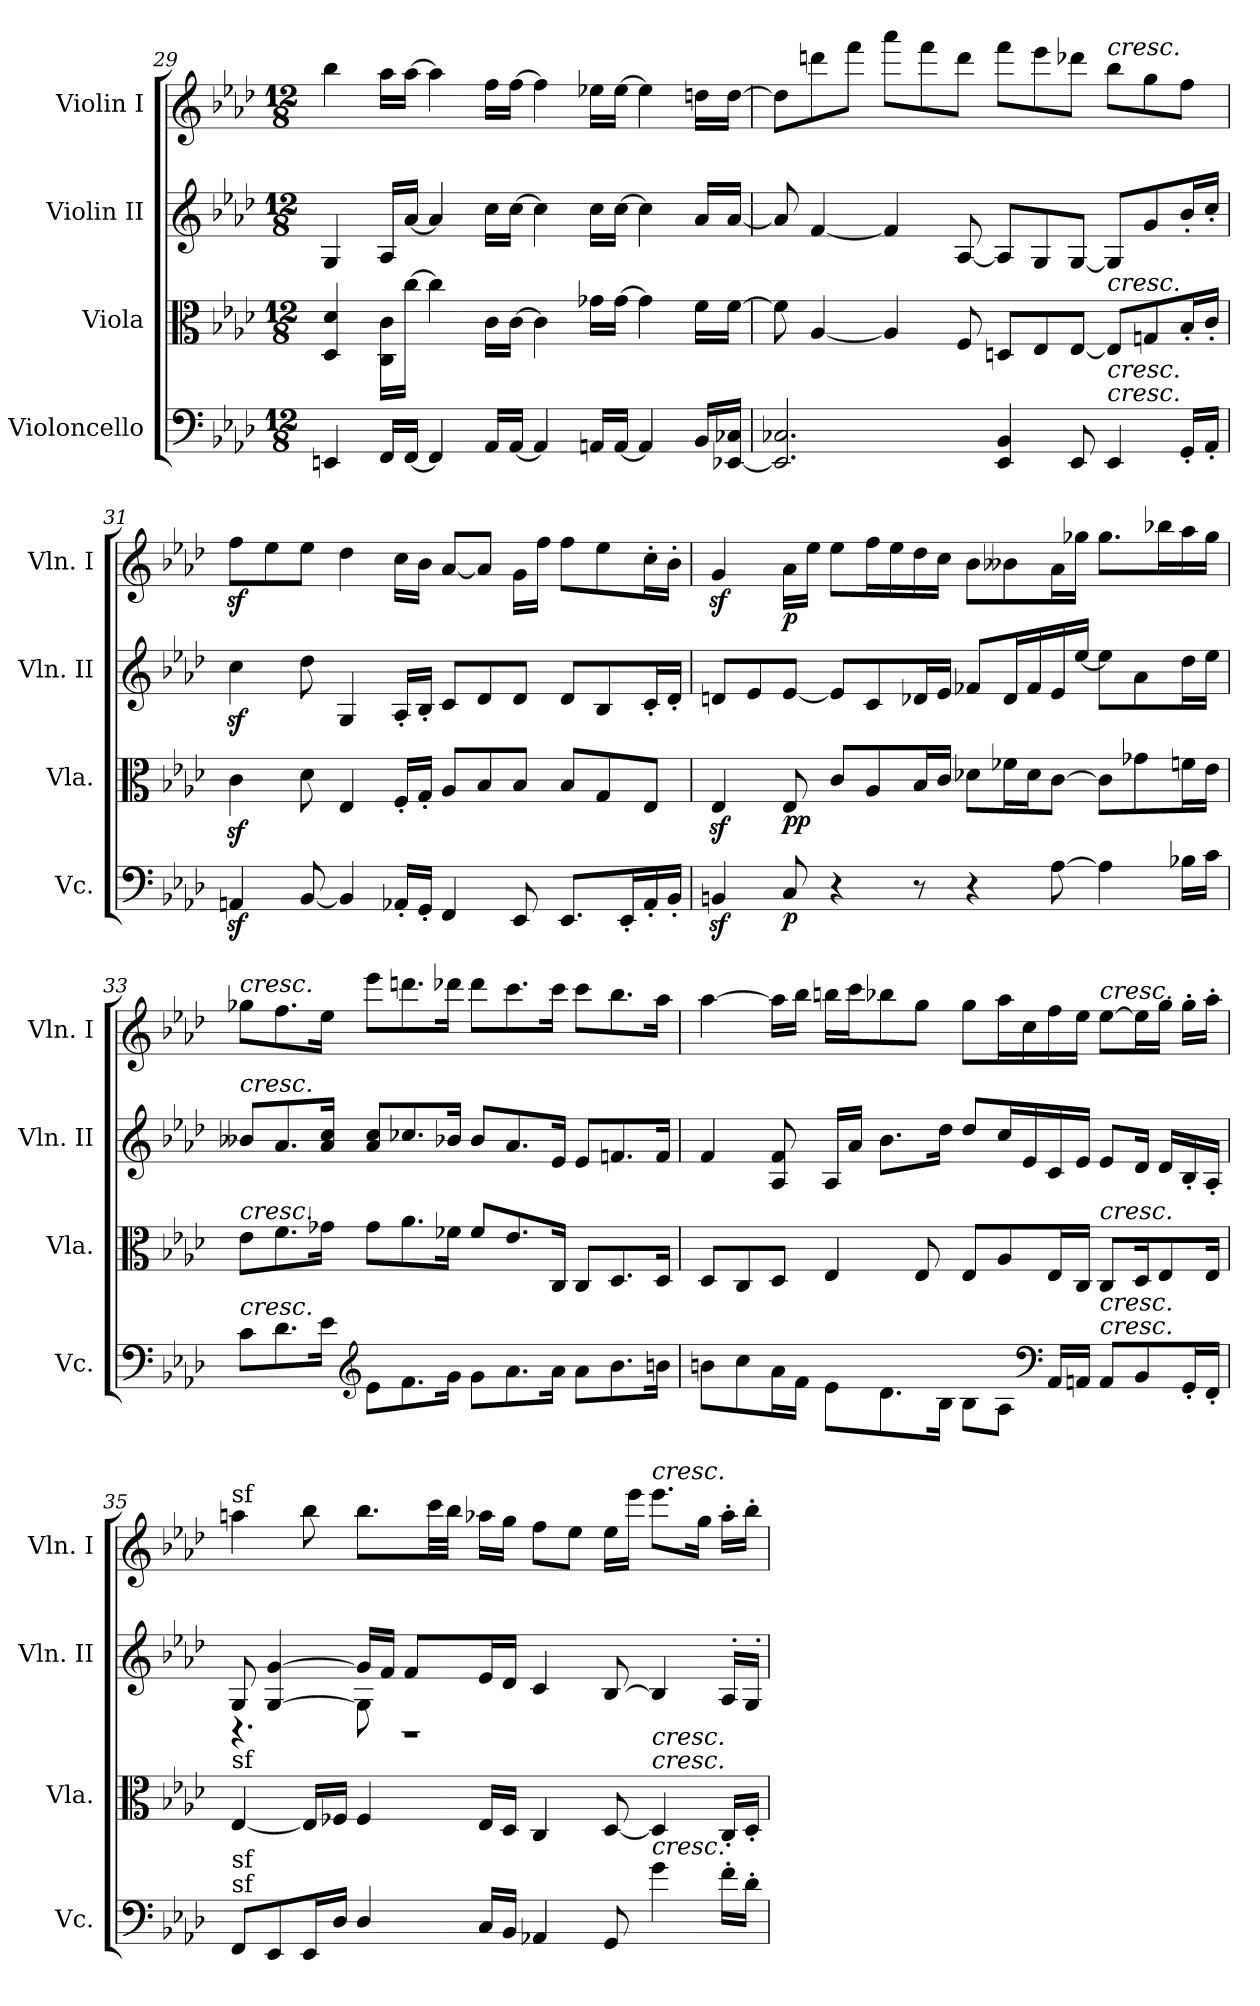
**kern	**dynam	**kern	**dynam	**kern	**kern	**dynam
*part4	*part4	*part3	*part3	*part2	*part1	*part1
*staff4	*staff4	*staff3	*staff3	*staff2	*staff1	*staff1
*I"Violoncello	*	*I"Viola	*	*I"Violin II	*I"Violin I	*
*I'Vc.	*	*I'Vla.	*	*I'Vln. II	*I'Vln. I	*
!!LO:LB:g=z
*clefF4	*	*clefC3	*	*clefG2	*clefG2	*
*k[b-e-a-d-]	*	*k[b-e-a-d-]	*	*k[b-e-a-d-]	*k[b-e-a-d-]	*
*A-:	*	*A-:	*	*A-:	*A-:	*
*M12/8	*	*M12/8	*	*M12/8	*M12/8	*
=29	=29	=29	=29	=29	=29	=29
4EEn/	.	4D-/ 4d-/	.	4G/	4bb-\	.
16FF/LL	.	16C\ 16c\LL	.	16A-/LL	16aa-\LL	.
[16FF/JJ	.	[16cc\JJ	.	[16a-/JJ	[16aa-\JJ	.
4FF/]	.	4cc\]	.	4a-/]	4aa-\]	.
16AA-/LL	.	16c\LL	.	16cc\LL	16ff\LL	.
[16AA-/JJ	.	[16c\JJ	.	[16cc\JJ	[16ff\JJ	.
4AA-/]	.	4c\]	.	4cc\]	4ff\]	.
16AAn/LL	.	16g-X\LL	.	16cc\LL	16ee-X\LL	.
[16AA/JJ	.	[16g-\JJ	.	[16cc\JJ	[16ee-\JJ	.
4AA/]	.	4g-\]	.	4cc\]	4ee-\]	.
16BB-/LL	.	16f\LL	.	16a-/LL	16ddn\LL	.
[16EE-X/ 16C-X/JJ	.	[16f\JJ	.	[16a-/JJ	[16dd\JJ	.
!!LO:PB:g=z
=30	=30	=30	=30	=30	=30	=30
2.EE-/] 2.C-X/	.	8f\]	.	8a-/]	8dd\L]	.
.	.	[4A-/	.	[4f/	8dddn\	.
.	.	.	.	.	8fff\J	.
.	.	4A-/]	.	4f/]	8aaa-\L	.
.	.	.	.	.	8fff\	.
.	.	8F/	.	[8A-/	8ddd\J	.
4EE-/ 4BB-/	.	8Dn/L	.	8A-/L]	8fff\L	.
.	.	8E-/	.	8G/	8eee-\	.
8EE-/	.	[8E-/J	.	[8G/J	8ddd-X\J	.
!	!	!	!	!	!LO:TX:a:i:t=cresc.	!
!	!	!LO:TX:a:i:t=cresc.	!	!	!	!
!LO:TX:a:i:t=cresc.	!	!	!	!	!	!
!LO:TX:a:i:t=cresc.	!	!	!	!	!	!
4EE-/	.	8E-/L]	.	8G/L]	8bb-\L	.
.	.	8Gn/	.	8g/	8gg\	.
16GG'/LL	.	16B-'/L	.	16b-'/L	8ff\J	.
16AA-'/JJ	.	16c'/JJ	.	16cc'/JJ	.	.
=31	=31	=31	=31	=31	=31	=31
4AAnz</	.	4cz<\	.	4ccz<\	8ffz<\L	.
.	.	.	.	.	8ee-\	.
[8BB-/	.	8d-\	.	8dd-\	8ee-\J	.
4BB-/]	.	4E-/	.	4G/	4dd-\	.
16AA-X'/LL	.	16F'/LL	.	16A-'/LL	16cc\LL	.
16GG'/JJ	.	16G'/JJ	.	16B-'/JJ	16b-\JJ	.
4FF/	.	8A-/L	.	8c/L	[8a-/L	.
.	.	8B-/	.	8d-/	8a-/J]	.
8EE-/	.	8B-/J	.	8d-/J	16g\LL	.
.	.	.	.	.	16ff\JJ	.
8.EE-/L	.	8B-/L	.	8d-/L	8ff\L	.
.	.	8G/	.	8B-/	8ee-\	.
16EE-'/L	.	.	.	.	.	.
16AA-'/	.	8E-/J	.	16c'/L	16cc'\L	.
16BB-'/JJ	.	.	.	16d-'/JJ	16b-'\JJ	.
!!LO:PB:g=z
=32	=32	=32	=32	=32	=32	=32
4BBnz</	.	4E-z</	.	8dn/L	4gz</	.
.	.	.	.	8e-/	.	.
!	!LO:DY:b	!	!LO:DY:b	!	!	!
!	!	!	!LO:DY:n=1:b	!	!	!LO:DY:b
8C/	p	8E-/	p p	[8e-/J	16a-\LL	p
.	.	.	.	.	16ee-\JJ	.
4r	.	8c/L	.	8e-/L]	8ee-\L	.
.	.	8A-/	.	8c/	16ff\L	.
.	.	.	.	.	16ee-\	.
8r	.	16B-/L	.	16d-X/L	16dd-\	.
.	.	16c/JJ	.	16e-/JJ	16cc\JJ	.
4r	.	8d-X\L	.	8f-X/L	8b-\L	.
.	.	16f-X\L	.	16d-/L	8b--X\	.
.	.	16d-\J	.	16f-/	.	.
[8A-\	.	[8c\J	.	16e-/	16a-\L	.
.	.	.	.	[16ee-/JJ	16gg-X\JJ	.
4A-\]	.	8c\L]	.	8ee-\L]	8.gg-\L	.
.	.	8g-X\	.	8a-\	.	.
.	.	.	.	.	16bb-X\L	.
16B-X\LL	.	16fn\L	.	16dd-\L	16aa-\	.
16c\JJ	.	16e-\JJ	.	16ee-\JJ	16gg-\JJ	.
!!LO:LB:g=z
=33	=33	=33	=33	=33	=33	=33
!	!	!	!	!	!LO:TX:a:i:t=cresc.	!
!	!	!	!	!LO:TX:a:i:t=cresc.	!	!
!	!	!LO:TX:a:i:t=cresc.	!	!	!	!
!LO:TX:a:i:t=cresc.	!	!	!	!	!	!
8c\L	.	8e-\L	.	8b--X/L	8gg-X\L	.
8.d-\	.	8.f\	.	8.a-/	8.ff\	.
16e-\Jk	.	16g-X\Jk	.	16a-/ 16cc/Jk	16ee-\Jk	.
*clefG2	*	*	*	*	*	*
8e-\L	.	8g-\L	.	8a-/ 8cc/L	8eee-\L	.
8.f\	.	8.a-\	.	8.cc-X/	8.dddn\	.
16g\Jk	.	16f-X\Jk	.	16b-X/Jk	16ddd-X\Jk	.
8g\L	.	8f-/L	.	8b-/L	8ddd-\L	.
8.a-\	.	8.e-/	.	8.a-/	8.ccc\	.
16a-\Jk	.	16C/Jk	.	16e-/Jk	16ccc\Jk	.
8a-\L	.	8C/L	.	8e-/L	8ccc\L	.
8.b-\	.	8.D-/	.	8.fn/	8.bb-\	.
16bn\Jk	.	16D-/Jk	.	16f/Jk	16aa-\Jk	.
!!LO:PB:g=z
=34	=34	=34	=34	=34	=34	=34
8bn\L	.	8D-/L	.	4f/	[4aa-\	.
8cc\	.	8C/	.	.	.	.
16a-\L	.	8D-/J	.	8A-/ 8f/	16aa-\LL]	.
16f\JJ	.	.	.	.	16bb-\JJ	.
8e-\L	.	4E-/	.	16A-/LL	16bbn\LL	.
.	.	.	.	16a-/JJ	16ccc\J	.
8.d-\	.	.	.	8.b-\L	8bb-X\	.
.	.	8E-/	.	.	8gg\J	.
16B-\Jk	.	.	.	16dd-\Jk	.	.
8B-\L	.	8E-/L	.	8dd-/L	8gg\L	.
8A-\J	.	8A-/	.	16cc/L	16aa-\L	.
.	.	.	.	16e-/	16cc\	.
*clefF4	*	*	*	*	*	*
16AA-/LL	.	16E-/L	.	16c/	16ff\	.
16AAn/JJ	.	16C/JJ	.	16e-/JJ	16ee-\JJ	.
!	!	!	!	!	!LO:TX:a:i:t=cresc.	!
!	!	!LO:TX:a:i:t=cresc.	!	!	!	!
!LO:TX:a:i:t=cresc.	!	!	!	!	!	!
!LO:TX:a:i:t=cresc.	!	!	!	!	!	!
8AA/L	.	8C/L	.	8e-/L	[8ee-\L	.
8BB-/	.	16D-/K	.	16d-/Jk	16ee-\L]	.
.	.	8E-/	.	16d-/LL	16gg\JJ	.
16GG'/L	.	.	.	16B-'/	16gg'\LL	.
16FF'/JJ	.	16E-/Jk	.	16A-'/JJ	16aa-'\JJ	.
!!LO:LB:g=z
=35	=35	=35	=35	=35	=35	=35
*	*	*	*	*^	*	*
!	!	!	!	!	!	!LO:TX:a:t=sf	!
!	!	!LO:TX:a:t=sf	!	!	!	!	!
!LO:TX:a:t=sf	!	!	!	!	!	!	!
!LO:TX:a:t=sf	!	!	!	!	!	!	!
8FF/L	.	[4E-/	.	8G/	4.r	4aan\	.
8EE-/	.	.	.	[4G/ [4g/	.	.	.
16EE-/L	.	16E-/LL]	.	.	.	8bb-\	.
16D-/JJ	.	16F-X/JJ	.	.	.	.	.
4D-/	.	4F-/	.	16g/LL]	8G\]	8.bb-\L	.
.	.	.	.	16f/JJ	.	.	.
.	.	.	.	8f/L	1r	.	.
.	.	.	.	.	.	32ccc\LL	.
.	.	.	.	.	.	32bb-\JJJ	.
16C/LL	.	16E-/LL	.	16e-/L	.	16aa-X\LL	.
16BB-/JJ	.	16D-/JJ	.	16d-/JJ	.	16gg\JJ	.
4AA-X/	.	4C/	.	4c/	.	8ff\L	.
.	.	.	.	.	.	8ee-\J	.
8GG/	.	[8D-/	.	[8B-/	.	16ee-\LL	.
.	.	.	.	.	.	16eee-\JJ	.
!	!	!	!	!	!	!LO:TX:a:i:t=cresc.	!
!	!	!LO:TX:a:i:t=cresc.	!	!	!	!	!
!	!	!LO:TX:a:i:t=cresc.	!	!	!	!	!
!LO:TX:a:i:t=cresc.	!	!	!	!	!	!	!
4g\	.	4D-/]	.	4B-/]	.	8.eee-\L	.
.	.	.	.	.	.	16gg\Jk	.
16f'\LL	.	16C'/LL	.	16A-'/LL	.	16aa-'\LL	.
16d-'\JJ	.	16D-'/JJ	.	16G'/JJ	.	16bb-'\JJ	.
*	*	*	*	*v	*v	*	*
=	=	=	=	=	=	=
*-	*-	*-	*-	*-	*-	*-
